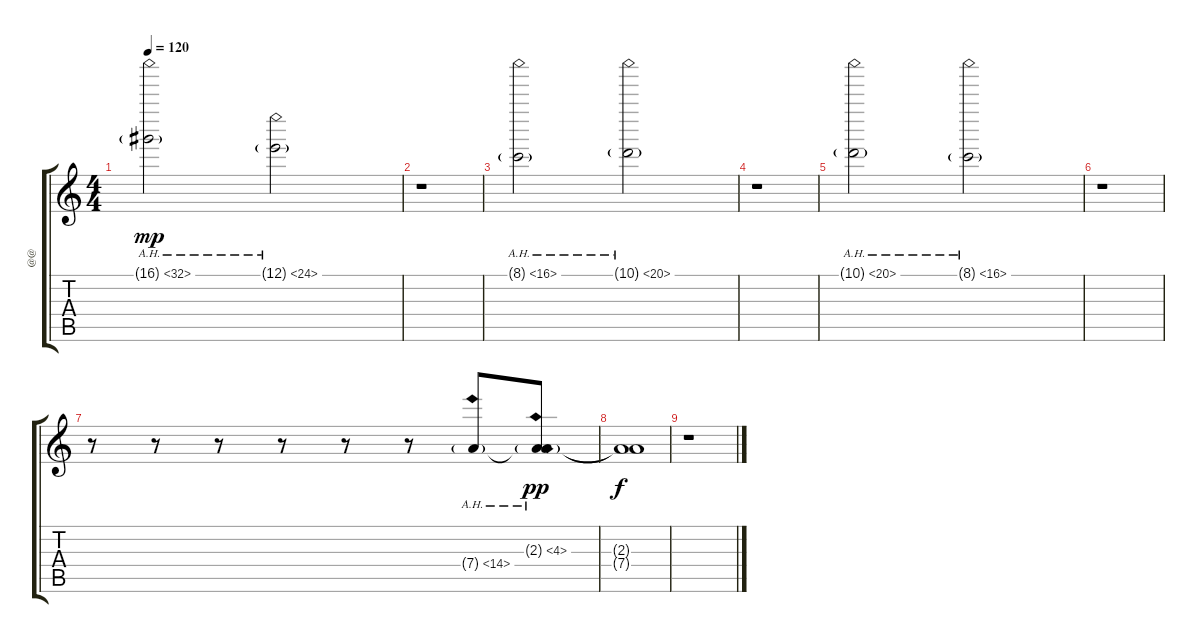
\track ("@@" "@@") {instrument acousticguitarnylon}
\staff {score tabs}
\tuning (E4 B3 G3 D3 A2 E2) {hide}
\ts (4 4)
\tempo 120
\clef g2
\ks c
16.1{ah 16 g}.2{dy mp} 12.1{ah 12 g}.2 |
r.1 |
8.1{ah 8 g}.2 10.1{ah 10 g}.2 |
r.1 |
10.1{ah 10 g}.2 8.1{ah 8 g}.2 |
r.1 |
r.8 r.8 r.8 r.8 r.8 r.8 7.4{ah 7 g}.8 (2.3{ah 2 g} 7.4{ah 12 t}).8{dy pp} |
(2.3{t} 7.4{t}).1{dy f} |
r.1
